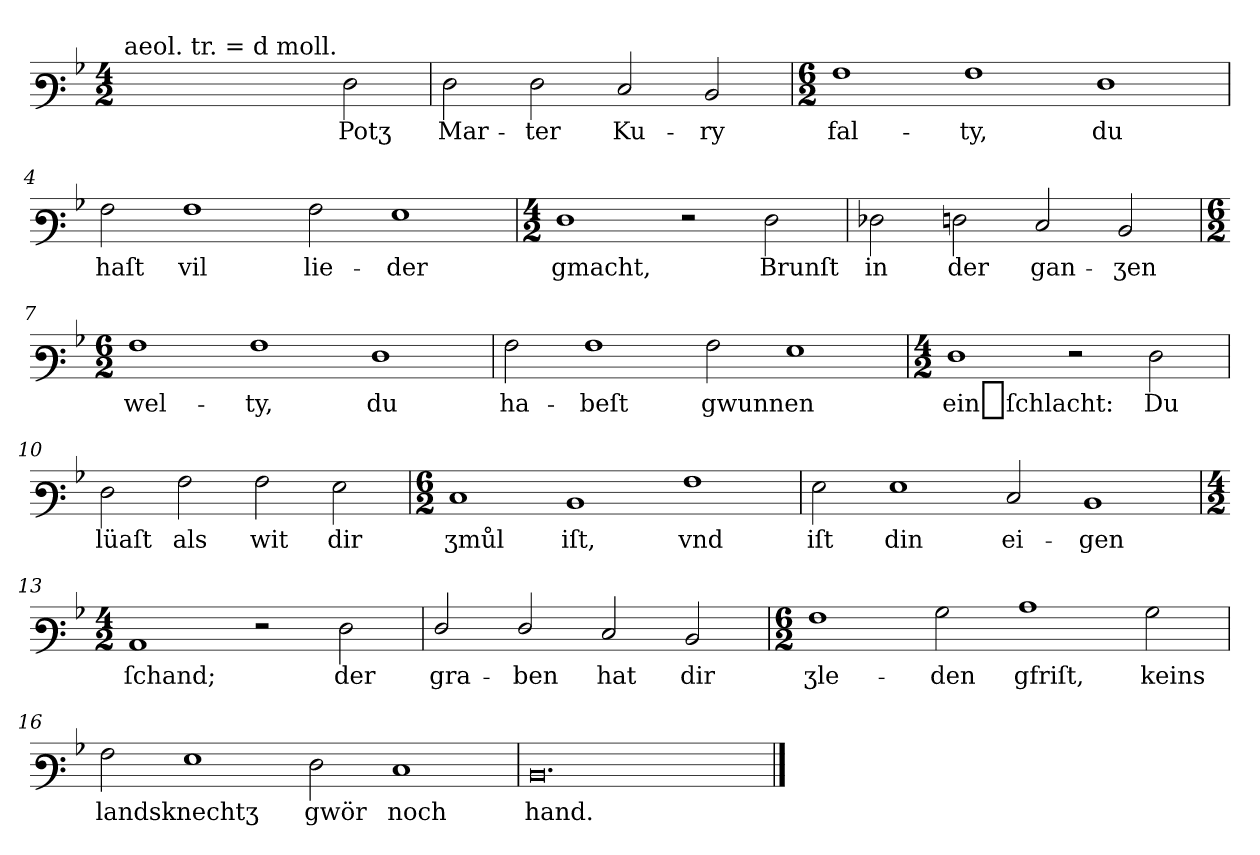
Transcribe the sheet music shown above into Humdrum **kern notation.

**kern	**text
*part1	*part1
*staff1	*staff1
*clefF3	*
*k[b-]	*
*D:aeo	*
*M4/2	*
=1	=1
!LO:TX:a:t=aeol. tr. = d moll.	!
1ryy	.
2ryy	.
2F	Potʒ
=2	=2
2F	Mar-
2F	-ter
2E	Ku-
2D	-ry
=3	=3
*M6/2	*
1A	fal-
1A	-ty,
1F	du
=4	=4
2A	haſt
1A	vil
2A	lie-
1G	-der
=5	=5
*M4/2	*
1F	gmacht,
2r	.
2F	Brunſt
=6	=6
2F-X	in
2Fn	der
2E	gan-
2D	-ʒen
=7	=7
*M6/2	*
1A	wel-
1A	-ty,
1F	du
=8	=8
2A	ha-
1A	-beſt
2A	gwunnen
1G	.
=9	=9
*M4/2	*
1F	ein_ſchlacht:
2r	.
2F	Du
=10	=10
2F	lüaſt
2A	als
2A	wit
2G	dir
=11	=11
*M6/2	*
1E	ʒmůl
1D	iſt,
1A	vnd
=12	=12
2G	iſt
1G	din
2E	ei-
1D	-gen
=13	=13
*M4/2	*
1C	ſchand;
2r	.
2F	der
=14	=14
2F/	gra-
2F/	-ben
2E	hat
2D	dir
=15	=15
*M6/2	*
1A	ʒle-
2B-	-den
1c	gfriſt,
2B-	keins
=16	=16
2A	landsknechtʒ
1G	.
2F	gwör
1E	noch
=17	=17
0.D/	hand.
==	==
*-	*-
